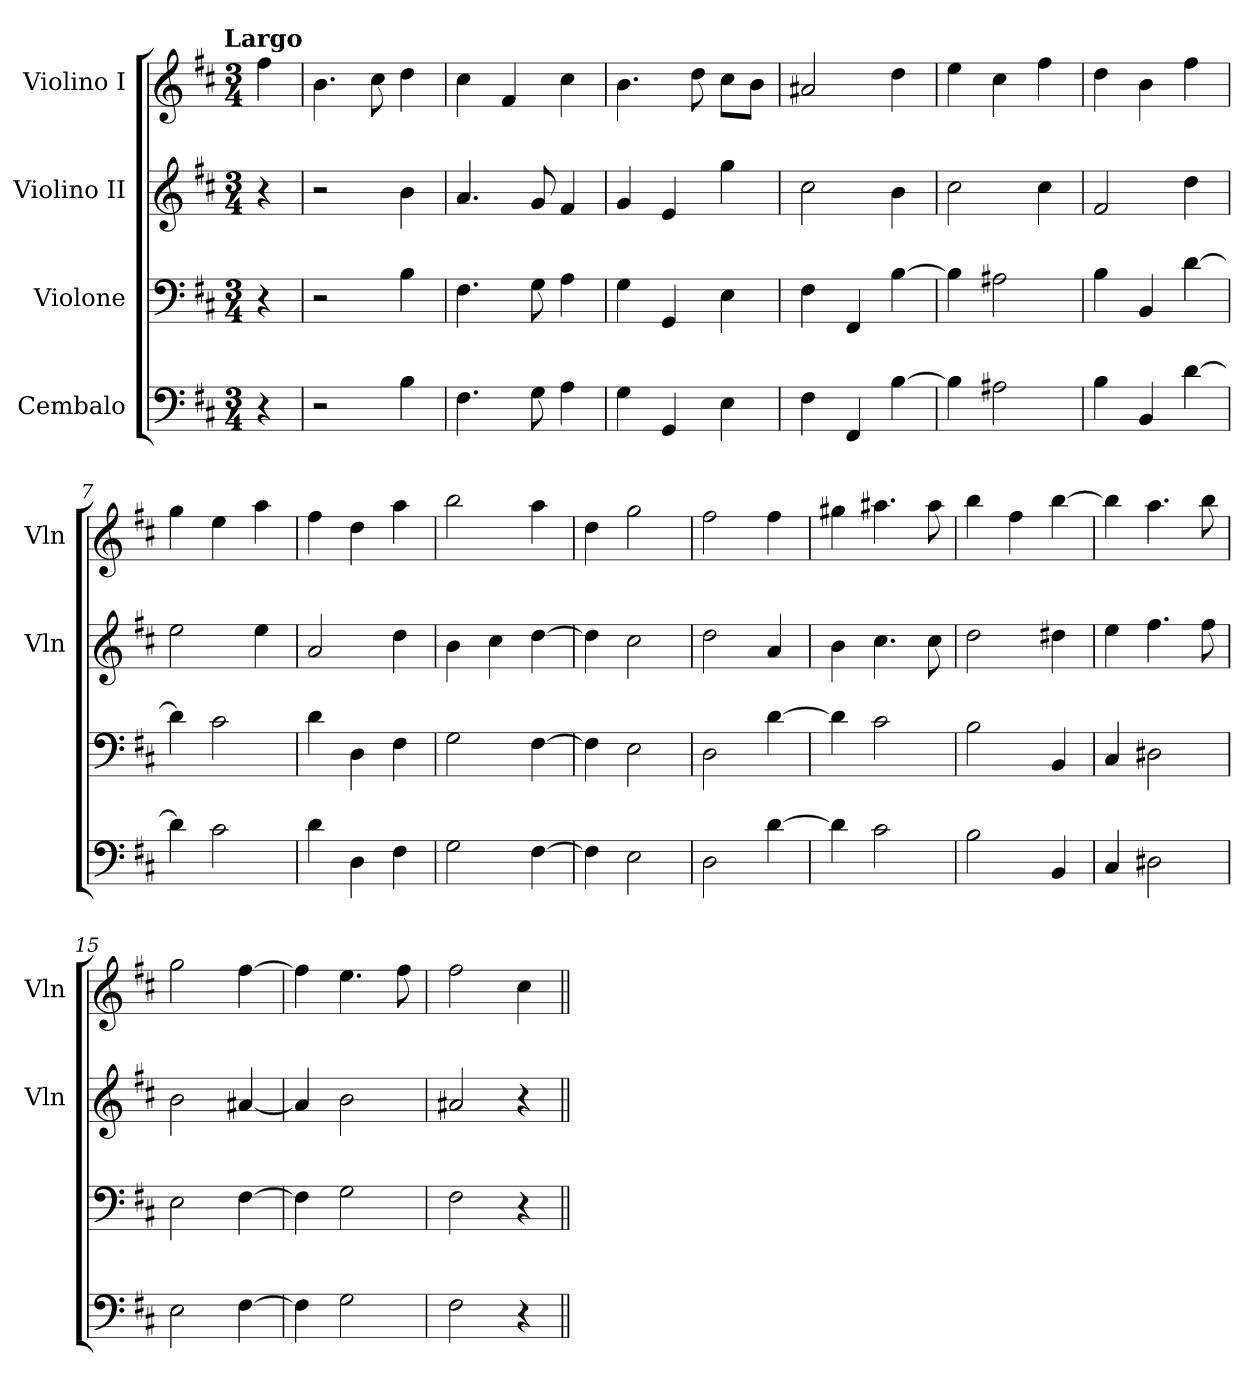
**kern	**kern	**kern	**kern
*part4	*part3	*part2	*part1
*staff4	*staff3	*staff2	*staff1
*I"Cembalo	*I"Violone	*I"Violino II	*I"Violino I
*	*	*I'Vln	*I'Vln
*clefF4	*clefF4	*clefG2	*clefG2
*k[f#c#]	*k[f#c#]	*k[f#c#]	*k[f#c#]
*b:	*b:	*b:	*b:
!!LO:TX:omd:t=Largo
*M3/4	*M3/4	*M3/4	*M3/4
*MM46	*MM46	*MM46	*MM46
=	=	=	=
4r	4r	4r	4ff#
=1	=1	=1	=1
2r	2r	2r	4.b
.	.	.	8cc#
4B	4B	4b	4dd
=2	=2	=2	=2
4.F#	4.F#	4.a	4cc#
.	.	.	4f#
8G	8G	8g	.
4A	4A	4f#	4cc#
=3	=3	=3	=3
4G	4G	4g	4.b
4GG	4GG	4e	.
.	.	.	8dd
4E	4E	4gg	8cc#L
.	.	.	8bJ
=4	=4	=4	=4
4F#	4F#	2cc#	2a#X
4FF#	4FF#	.	.
[4B	[4B	4b	4dd
=5	=5	=5	=5
4B]	4B]	2cc#	4ee
2A#X	2A#X	.	4cc#
.	.	4cc#	4ff#
=6	=6	=6	=6
4B	4B	2f#	4dd
4BB	4BB	.	4b
[4d	[4d	4dd	4ff#
=7	=7	=7	=7
4d]	4d]	2ee	4gg
2c#	2c#	.	4ee
.	.	4ee	4aa
=8	=8	=8	=8
4d	4d	2a	4ff#
4D	4D	.	4dd
4F#	4F#	4dd	4aa
=9	=9	=9	=9
2G	2G	4b	2bb
.	.	4cc#	.
[4F#	[4F#	[4dd	4aa
=10	=10	=10	=10
4F#]	4F#]	4dd]	4dd
2E	2E	2cc#	2gg
=11	=11	=11	=11
2D	2D	2dd	2ff#
[4d	[4d	4a	4ff#
=12	=12	=12	=12
4d]	4d]	4b	4gg#X
2c#	2c#	4.cc#	4.aa#X
.	.	8cc#	8aa#
=13	=13	=13	=13
2B	2B	2dd	4bb
.	.	.	4ff#
4BB	4BB	4dd#X	[4bb
=14	=14	=14	=14
4C#	4C#	4ee	4bb]
2D#X	2D#X	4.ff#	4.aa
.	.	8ff#	8bb
=15	=15	=15	=15
2E	2E	2b	2gg
[4F#	[4F#	[4a#X	[4ff#
=16	=16	=16	=16
4F#]	4F#]	4a#]	4ff#]
2G	2G	2b	4.ee
.	.	.	8ff#
=17	=17	=17	=17
2F#	2F#	2a#X	2ff#
4r	4r	4r	4cc#
=||	=||	=||	=||
*-	*-	*-	*-
